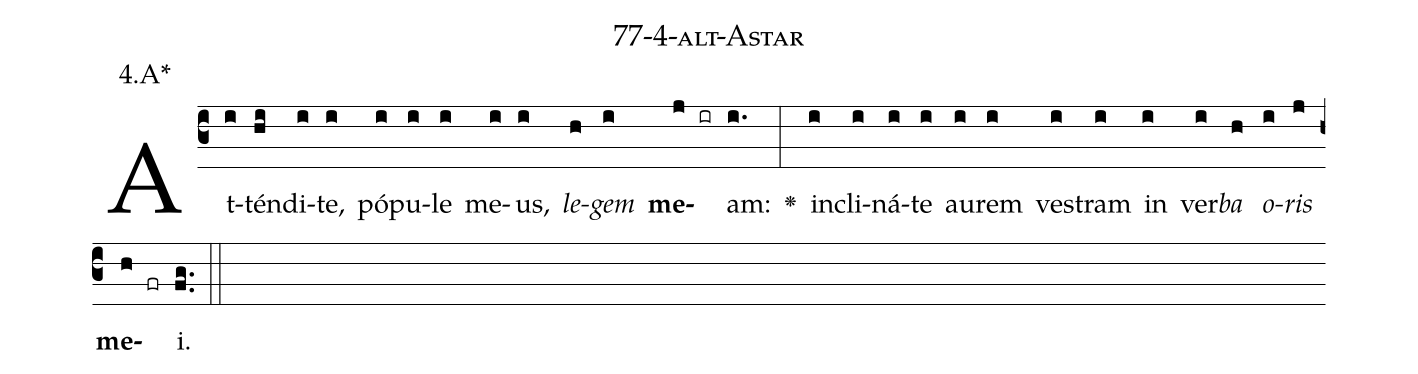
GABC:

name: 77-4-alt-Astar;
annotation: 4.A*;
%%
(c3)At(i)tén(hi)di(i)te,(i) pó(i)pu(i)le(i) me(i)us,(i) <i>le</i>(h)<i>gem</i>(i) <b>me</b>(j ir)am:(i.) <v>\greheightstar</v>(:) in(i)cli(i)ná(i)te(i) au(i)rem(i) ves(i)tram(i) in(i) ver(i)<i>ba</i>(h) <i>o</i>(i)<i>ris</i>(j) <b>me</b>(h fr)i.(fg..) (::)


%E(i) u(h) o(i) u(j) a(h) e.(fg..) (::)
